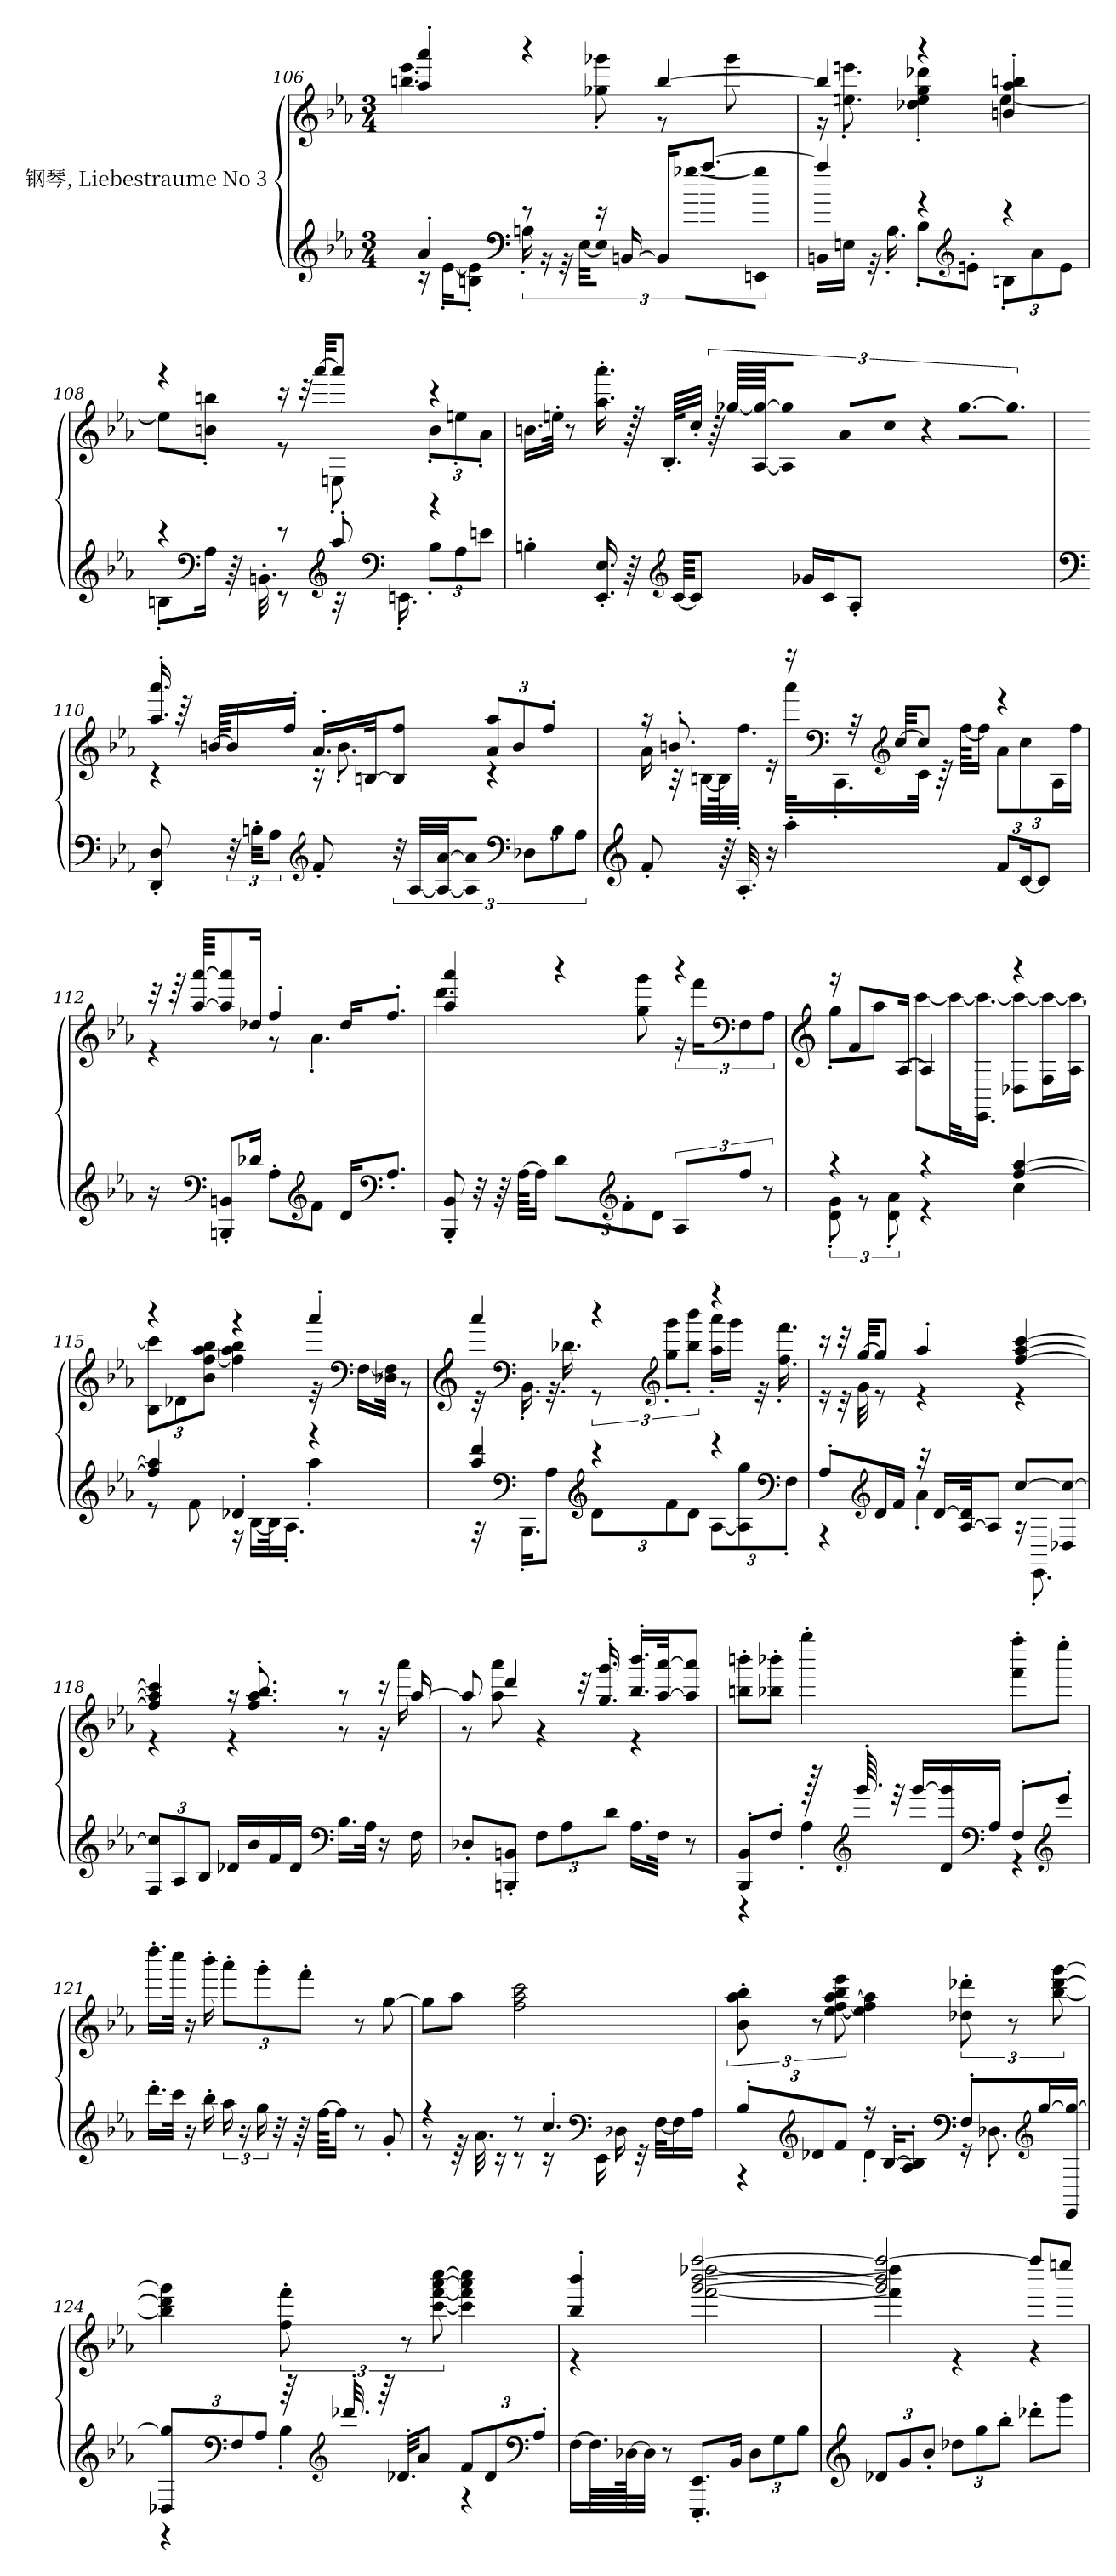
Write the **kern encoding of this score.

**kern	**kern
*part1	*part1
*staff2	*staff1
*I"钢琴, Liebestraume No 3	*
*clefG2	*clefG2
*k[b-e-a-]	*k[b-e-a-]
*M3/4	*M3/4
=106	=106
*^	*^
4a-'/	16r	4aa-/' 4aaa-/'	4.bbn\ 4.eee-\
.	[16e-'\KL	.	.
.	8Bn\' 8e-\]'J	.	.
*clefF4	*	*	*
8r	24An'\	4r	.
.	24r	.	.
.	48r	.	.
.	[48E-\KKL	.	.
16r	8E-\J]	.	8gg-X\' 8ggg-X\'
[16BBn/	.	.	.
16BB/KL]	[8gg-X\L	[4bb/	8r
[8.aa-/J	.	.	.
.	8EEn\ 8gg-\]J	.	8ggg-\
!!LO:LB:g=z	!!
=107	=107	=107	=107
4aa-/]	16BBn\LL	4bb/]	16r
.	16En\JJ	.	8.een\' 8.eeen\'
.	32r	.	.
.	16.A-'\	.	.
4r	8B-'\L	4r	4dd-X\' 4ee\' 4gg\' 4ddd-X\'
*clefG2	*	*	*
.	8en'\J	.	.
*	*Xbrackettup	*	*
4r	12Bn'\L	4bn/' 4aa-/' 4bbn/'	[4ee\
.	12a-\	.	.
.	12e\J	.	.
=108	=108	=108	=108
4r	8Bn'\L	4r	8ee\L]
*clefF4	*	*	*
.	16A-\Jk	.	8bn\' 8bbn\'J
.	64r	.	.
.	32.BBn'\	.	.
8r	8r	16r	8r
.	.	32r	.
.	.	[32aaa-/KKL	.
*clefG2	*	*	*
8aa-'/	32r	8aaa-/J]	8En'\
*clefF4	*	*	*
.	16.EEn'\	.	.
*	*	*	*Xbrackettup
4r	12B'\L	4r	12b'\L
.	12A-\	.	12een'\
.	12en\J	.	12a-'\J
*v	*v	*	*
*	*v	*v
!!LO:LB:g=z
=109	=109
4Bn'\	16.bn\LL
.	32een'\JJk
.	8r
16.EE-/' 16.E-/'	16.aa-\' 16.aaa-\'
64r	128r
.	64.B-'/KLLL
*clefG2	*
[64c/KKKL	.
8c/J]	32cc'/JJJ
*	*brackettup
.	96r
.	[96gg-X/LLLL
.	[96A-/ 96gg-/_JJ
.	16A-/] 16gg-/]JJ
16g-X/LL	16a-/LL
16c/J	16cc/JJ
8A-'/J	128r
.	[64.gg-\KKLL
.	16.gg-\JJ]
!!LO:LB:g=z
=110	=110
*clefF4	*
*	*^
8DD/' 8D/'	16.aa-/' 16.aaa-/'	4r
.	64r	.
.	[64bn/KKLL	.
*brackettup	*	*
48r	16b/]	.
48Bn'\KKL	.	.
12A-\J	.	.
.	16ff'/JJ	.
*clefG2	*	*
8f'/	16.a-'/LL	16r
.	.	8.b'\
.	[32Bn/JK	.
48r	8B/] 8ff/J	.
[48A-/LLL	.	.
48A-/_ [48a-/J	.	.
16A-/] 16a-/]JJ	.	.
*clefF4	*	*
*Xbrackettup	*Xbrackettup	*
12D-X\L	12a-/ 12aa-/L	4r
12B\	12b/	.
12A-\J	12ff'/J	.
!!LO:LB:g=z	!!
=111	=111	=111
*clefG2	*	*
8f'/	16r	16a-\
.	8.bn'/	32r
.	.	[32Bn\LLL
64r	.	64B\K]
32.A-'/	.	32.ff'\JJJ
16r	.	16r
4aa-'\	16r	32aaa-\KLL
*	*clefF4	*
.	.	16.CC'\
.	32r	.
*	*clefG2	*
.	[32cc/KKL	.
.	8cc/J]	32c\JJk
.	.	64r
.	.	[64ff\KKLL
.	.	16ff\JJ]
12f/L	4r	12a-\L
[24c/K	.	12cc\
8c/J]	.	.
.	.	24A-\L
.	.	24ff\JJ
=112	=112	=112
16r	32r	4r
.	64r	.
.	[64aa-/ [64aaa-/KKKL	.
*clefF4	*	*
8BBBn/' 8BBn/'L	8aa-/] 8aaa-/]	.
16d-X/Jk	16dd-X/Jk	.
8A-'\L	4ff'/	8r
*clefG2	*	*
8f\J	.	4.a-'\
16d-/KL	16dd-/KL	.
*clefF4	*	*
8.A-'/J	8.ff'/J	.
!!LO:PB:g=z	!!
=113	=113	=113
8BBB-/' 8BB-/'	4aa-/ 4aaa-/	4.ddd\
32r	.	.
64r	.	.
[64A-\KKLL	.	.
16A-\JJ]	.	.
12d\L	4r	.
*clefG2	*	*
12f'\	.	.
.	.	8gg\ 8ggg\
12d\J	.	.
*brackettup	*	*brackettup
12A-/L	4r	24r
.	.	24fff\KL
*	*clefF4	*
12ff/J	.	12F\
12r	.	12A-\J
=114	=114	=114
*	*clefG2	*
*^	*	*
4r	12d\' 12g\'	16r	8gg'\L
.	.	8f/L	.
.	12r	.	.
.	.	.	8aa-\J
.	12d\' 12a-\'	.	.
.	.	[16A-/Jk	.
4r	4r	4A-/]	[8ccc\L
.	.	.	32ccc\KL_
.	.	.	16.EE-\ 16.ccc\_JJ
[4ff/ [4aa-/	4cc\	4r	8D-X\ 8ccc\_L
.	.	.	16F\ 16ccc\_L
.	.	.	16A-\ 16ccc\_JJ
!!LO:LB:g=z	!!
=115	=115	=115	=115
*	*	*	*Xbrackettup
4ff/] 4aa-/]	8r	4r	12B-\ 12ccc\]L
.	.	.	12d-X\
.	8f\	.	.
.	.	.	12b-\ [12ff\ [12aa-\ [12bb-\J
4d-X'/	16r	4r	4ff\] 4aa-\] 4bb-\]
.	[16B-\LL	.	.
.	32B-\K]	.	.
.	16.A-'\JJ	.	.
4r	4aa-'\	4aaa-'/	32r
*	*	*clefF4	*
.	.	.	[16F\LL
.	.	.	32D-X\ 32F\]JJk
.	.	.	8r
=116	=116	=116	=116
*	*	*clefG2	*
4aa-/ 4ddd/	32r	4aaa-/	32r
*clefF4	*	*clefF4	*
.	16.BBB-'\KL	.	16.BB-'\
.	8A-\J	.	32r
.	.	.	16.d-X'\
*clefG2	*	*	*
*	*Xbrackettup	*	*brackettup
4r	12d\L	4r	12r
*	*	*clefG2	*
.	12f\	.	12gg\' 12ggg\'L
.	12d\J	.	12bb-\' 12bbb-\'J
4r	[12A-\L	4r	16aa-\' 16aaa-\'LL
.	.	.	16ggg\JJ
.	12A-\] 12gg\	.	.
.	.	.	32r
.	.	.	16.ff\' 16.fff\'
*clefF4	*	*	*
.	12F'\J	.	.
!!LO:LB:g=z	!!
=117	=117	=117	=117
8A-'/L	4r	16r	16r
.	.	32r	32r
.	.	[32gg/KKL	32g\
*clefG2	*	*	*
16d/L	.	8gg/J]	8r
16f/JJ	.	.	.
32r	4a-'\	4aa-'/	4r
[16d/LL	.	.	.
[32A-/ 32d/]JK	.	.	.
8A-/J]	.	.	.
[8cc/L	16r	[4ff/ [4aa-/ [4ccc/	4r
.	8.EE-'\	.	.
8D-X/ 8cc/_J	.	.	.
*v	*v	*	*
=118	=118	=118
12F/ 12cc/]L	4ff/] 4aa-/] 4ccc/]	4r
12A-/	.	.
12B-/J	.	.
16d-X/LL	16r	4r
16b-/	8.ff/' 8.aa-/' 8.bb-/'	.
16f/	.	.
16d-/JJ	.	.
*clefF4	*	*
16.B-\LL	8r	8r
32A-\JJk	.	.
16r	16r	16r
16F\	[16aa-/	16aaa-\
=119	=119	=119
8D-X'/L	8aa-/]	8r
8BBBn/' 8BBn/'J	4ddd/	8aa-\ 8aaa-\
12F\L	.	4r
12A-\	.	.
.	32r	.
.	16.gg/' 16.ggg/'	.
12d\J	.	.
16.A-\LL	16.bb-/' 16.bbb-/'LL	4r
32F\JJk	[32aa-/ [32aaa-/JK	.
8r	8aa-/] 8aaa-/]J	.
*	*v	*v
!!LO:LB:g=z
=120	=120
*^	*
8BBB-/' 8BB-/'L	4r	8bbn\' 8bbbn\'L
8F'/J	.	8bb-X\' 8bbb-X\'J
128r	4A-'\	4gggg'\
*clefG2	*	*
64.ggg'/	.	.
32r	.	.
[16ggg/LL	.	.
16d/ 16ggg/]	.	.
*clefF4	*	*
16A-/JJ	.	.
8F'/L	4r	8fff\' 8ffff\'L
*clefG2	*	*
8eee-'/J	.	8eeee-'\J
*v	*v	*
=121	=121
16.ddd'\LL	16.dddd'\LL
32ccc\JJk	32cccc\JJk
16r	16r
16bb-'\	16bbb-'\
*brackettup	*Xbrackettup
24aa-\	12aaa-'\L
24r	.
24gg\	12ggg'\
32r	.
64r	.
.	12fff'\J
[64ff\KKLL	.
16ff\JJ]	.
8r	8r
8g'/	[8gg\
!!LO:LB:g=z
=122	=122
*^	*
4r	8r	8gg\L]
.	64r	8aa-\J
.	32.a-\	.
.	16r	.
8r	8r	2ff\ 2aa-\ 2ccc\
4.cc'/	16r	.
*clefF4	*	*
.	16EE-\	.
.	16D-X\	.
.	32r	.
.	[32F\KLL	.
.	16F\]	.
.	16A-\JJ	.
=123	=123	=123
*Xbrackettup	*	*brackettup
12B-'/L	4r	12b-\' 12aa-\' 12bb-\'
*clefG2	*	*
12d-X/	.	12r
12f/J	.	[12ee-\ [12ff\ [12aa-\ 12bb-\ 12eee-\
16r	4d-'\	4ee-\] 4ff\] 4aa-\]
[16B-'/KL	.	.
8A-/' 8B-/]'J	.	.
*clefF4	*	*
8F'/L	16r	12dd-X\' 12ddd-X\'
.	8.D-X'\	.
.	.	12r
*clefG2	*	*
[16gg/L	.	.
.	.	[12bb-\ [12ddd-\ [12ggg\
16EE-/ 16gg/_JJ	.	.
!!LO:LB:g=z
=124	=124	=124
12D-X/ 12gg/]L	4r	4bb-\] 4ddd-\] 4ggg\]
*clefF4	*	*
12F/	.	.
12A-/J	.	.
64r	4B-'\	12ff\' 12fff\'
*clefG2	*	*
32.ddd-X'/	.	.
64r	.	.
32.d-X'/KKL	.	.
.	.	12r
8a-/J	.	.
.	.	[12ccc\ [12fff\ [12aaa-\ [12cccc\
12f/L	4r	4ccc\] 4fff\] 4aaa-\] 4cccc\]
12d-/	.	.
*clefF4	*	*
12A-'/J	.	.
*v	*v	*
=125	=125
*	*^
[16F\LL	4bb-/' 4bbb-/'	4r
64.F\LL]	.	.
[128D-X\JK	.	.
32D-\JJJ]	.	.
8r	.	.
8.EEE-/' 8.EE-/'L	[2ggg/ [2bbb-/ [2ffff/	[2fff\ [2dddd-X\
16BB-/Jk	.	.
12D-\L	.	.
12G\	.	.
12B-\J	.	.
!!LO:PB:g=z	!!
=126	=126	=126
*clefG2	*	*
12d-X/L	2ggg/] 2bbb-/] 2ffff/_	4fff\] 4dddd-\]
12g/	.	.
12b-'/J	.	.
12dd-X\L	.	4r
12gg\	.	.
12bb-'\J	.	.
8ddd-X'\L	8ffff/L]	4r
8ggg\J	8eeeen/J	.
*	*v	*v
=	=
*-	*-
